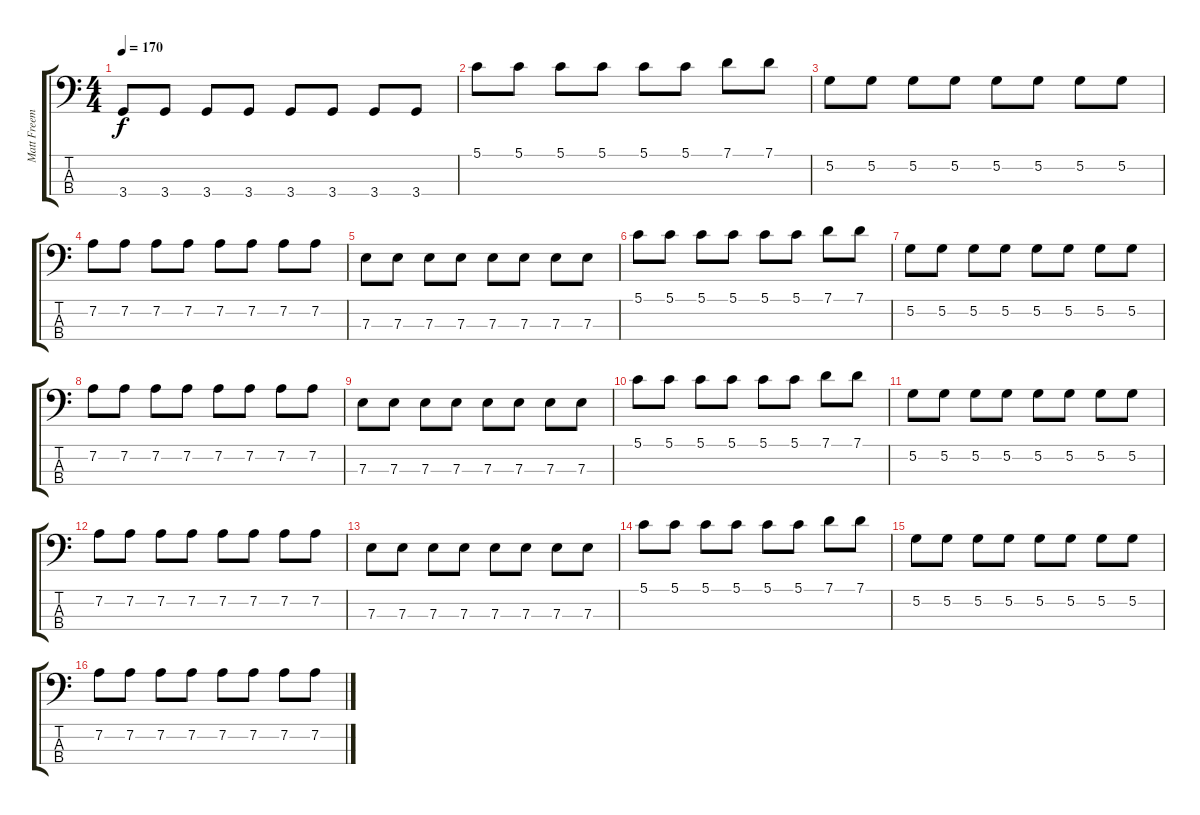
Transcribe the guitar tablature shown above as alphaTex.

\track ("Matt Freeman" "Matt Freem") {instrument electricbasspick}
\staff {score tabs}
\tuning (G2 D2 A1 E1) {hide}
\ts (4 4)
\tempo 170
\clef f4
\ks c
3.4.8{dy f} 3.4.8 3.4.8 3.4.8 3.4.8 3.4.8 3.4.8 3.4.8 |
5.1.8 5.1.8 5.1.8 5.1.8 5.1.8 5.1.8 7.1.8 7.1.8 |
5.2.8 5.2.8 5.2.8 5.2.8 5.2.8 5.2.8 5.2.8 5.2.8 |
7.2.8 7.2.8 7.2.8 7.2.8 7.2.8 7.2.8 7.2.8 7.2.8 |
7.3.8 7.3.8 7.3.8 7.3.8 7.3.8 7.3.8 7.3.8 7.3.8 |
5.1.8 5.1.8 5.1.8 5.1.8 5.1.8 5.1.8 7.1.8 7.1.8 |
5.2.8 5.2.8 5.2.8 5.2.8 5.2.8 5.2.8 5.2.8 5.2.8 |
7.2.8 7.2.8 7.2.8 7.2.8 7.2.8 7.2.8 7.2.8 7.2.8 |
7.3.8 7.3.8 7.3.8 7.3.8 7.3.8 7.3.8 7.3.8 7.3.8 |
5.1.8 5.1.8 5.1.8 5.1.8 5.1.8 5.1.8 7.1.8 7.1.8 |
5.2.8 5.2.8 5.2.8 5.2.8 5.2.8 5.2.8 5.2.8 5.2.8 |
7.2.8 7.2.8 7.2.8 7.2.8 7.2.8 7.2.8 7.2.8 7.2.8 |
7.3.8 7.3.8 7.3.8 7.3.8 7.3.8 7.3.8 7.3.8 7.3.8 |
5.1.8 5.1.8 5.1.8 5.1.8 5.1.8 5.1.8 7.1.8 7.1.8 |
5.2.8 5.2.8 5.2.8 5.2.8 5.2.8 5.2.8 5.2.8 5.2.8 |
7.2.8 7.2.8 7.2.8 7.2.8 7.2.8 7.2.8 7.2.8 7.2.8
